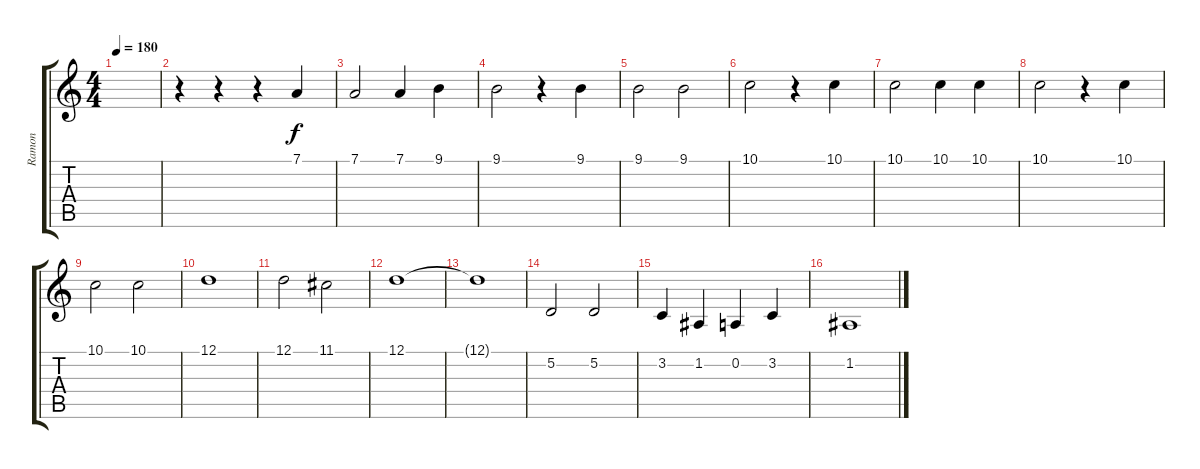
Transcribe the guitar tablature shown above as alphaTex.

\track ("Ramon" "Ramon") {instrument lead6voice}
\staff {score tabs}
\tuning (D4 A3 F3 C3 G2 D2) {hide}
\ts (4 4)
\tempo 180
\clef g2
\ks c
|
r.4 r.4 r.4 7.1.4 |
7.1.2 7.1.4 9.1.4 |
9.1.2 r.4 9.1.4 |
9.1.2 9.1.2 |
10.1.2 r.4 10.1.4 |
10.1.2 10.1.4 10.1.4 |
10.1.2 r.4 10.1.4 |
10.1.2 10.1.2 |
12.1.1 |
12.1.2 11.1.2 |
12.1.1 |
12.1{t}.1 |
5.2.2 5.2.2 |
3.2.4 1.2.4 0.2.4 3.2.4 |
1.2.1
